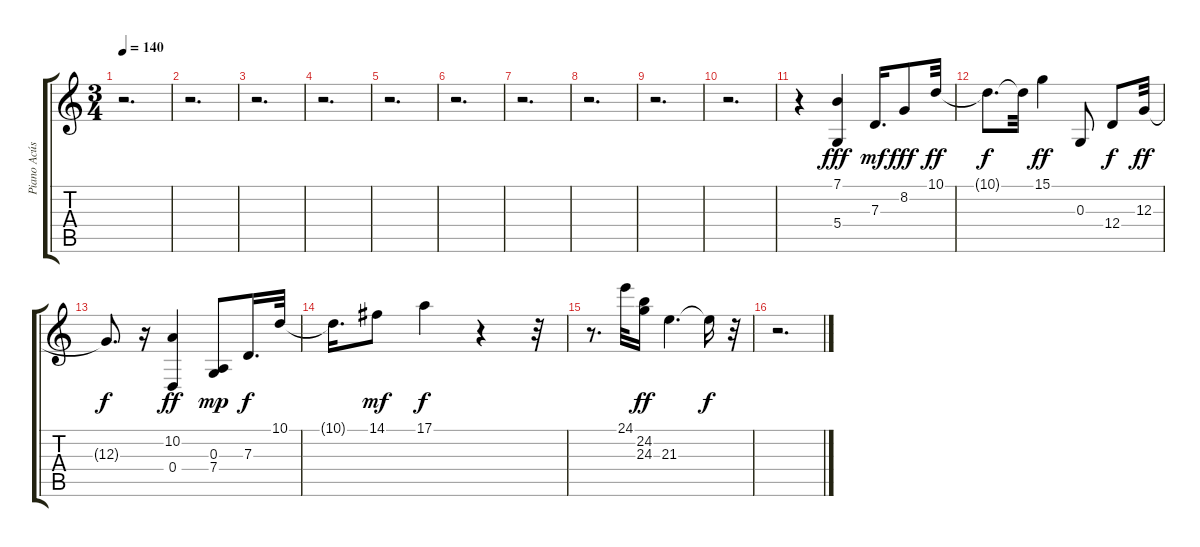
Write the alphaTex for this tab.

\track ("Piano Acústico" "Piano Acús") {instrument acousticgrandpiano}
\staff {score tabs}
\tuning (E4 B3 G3 D3 A2 E2) {hide}
\ts (3 4)
\tempo 140
\clef g2
\ks c
r.2{d dy fff} |
r.2{d} |
r.2{d} |
r.2{d} |
r.2{d} |
r.2{d} |
r.2{d} |
r.2{d} |
r.2{d} |
r.2{d} |
r.4 (7.1 5.4).4 7.3.16{d dy mf} 8.2.8{dy fff} 10.1.32{dy ff} |
10.1{t}.8{d dy f} 10.1{t}.32 15.1.4{dy ff} 0.3.8 12.4.8{dy f} 12.3.32{dy ff} |
12.3{t}.8{d dy f} r.16 (10.2 0.4).4{dy ff} (0.3 7.4).8{dy mp} 7.3.16{d dy f} 10.1.32 |
10.1{t}.16{d} 14.1.8{dy mf} 17.1.4{dy f} r.4 r.32 |
r.8{d} 24.1.32 (24.2 24.3).16{dy ff} 21.3.4{d} 21.3{t}.16{dy f} r.32 |
r.2{d}
